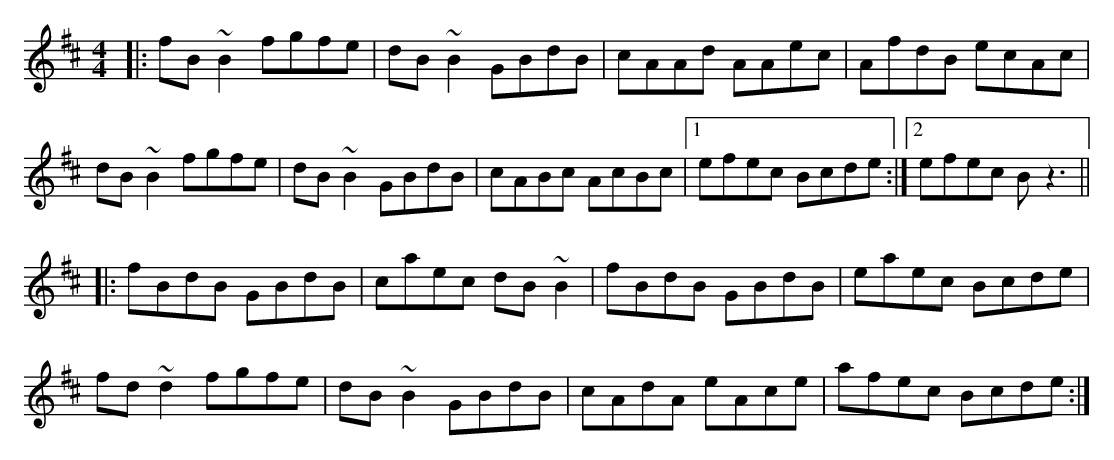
X:1
M:4/4
K:Bmin
|:fB~B2 fgfe|dB~B2 GBdB|cAAd AAec|AfdB ecAc|
dB~B2 fgfe|dB~B2 GBdB|cABc AcBc|1 efec Bcde:|2 efec Bz3||
|:fBdB GBdB|caec dB~B2|fBdB GBdB|eaec Bcde|
fd~d2 fgfe|dB~B2 GBdB|cAdA eAce|afec Bcde:|
